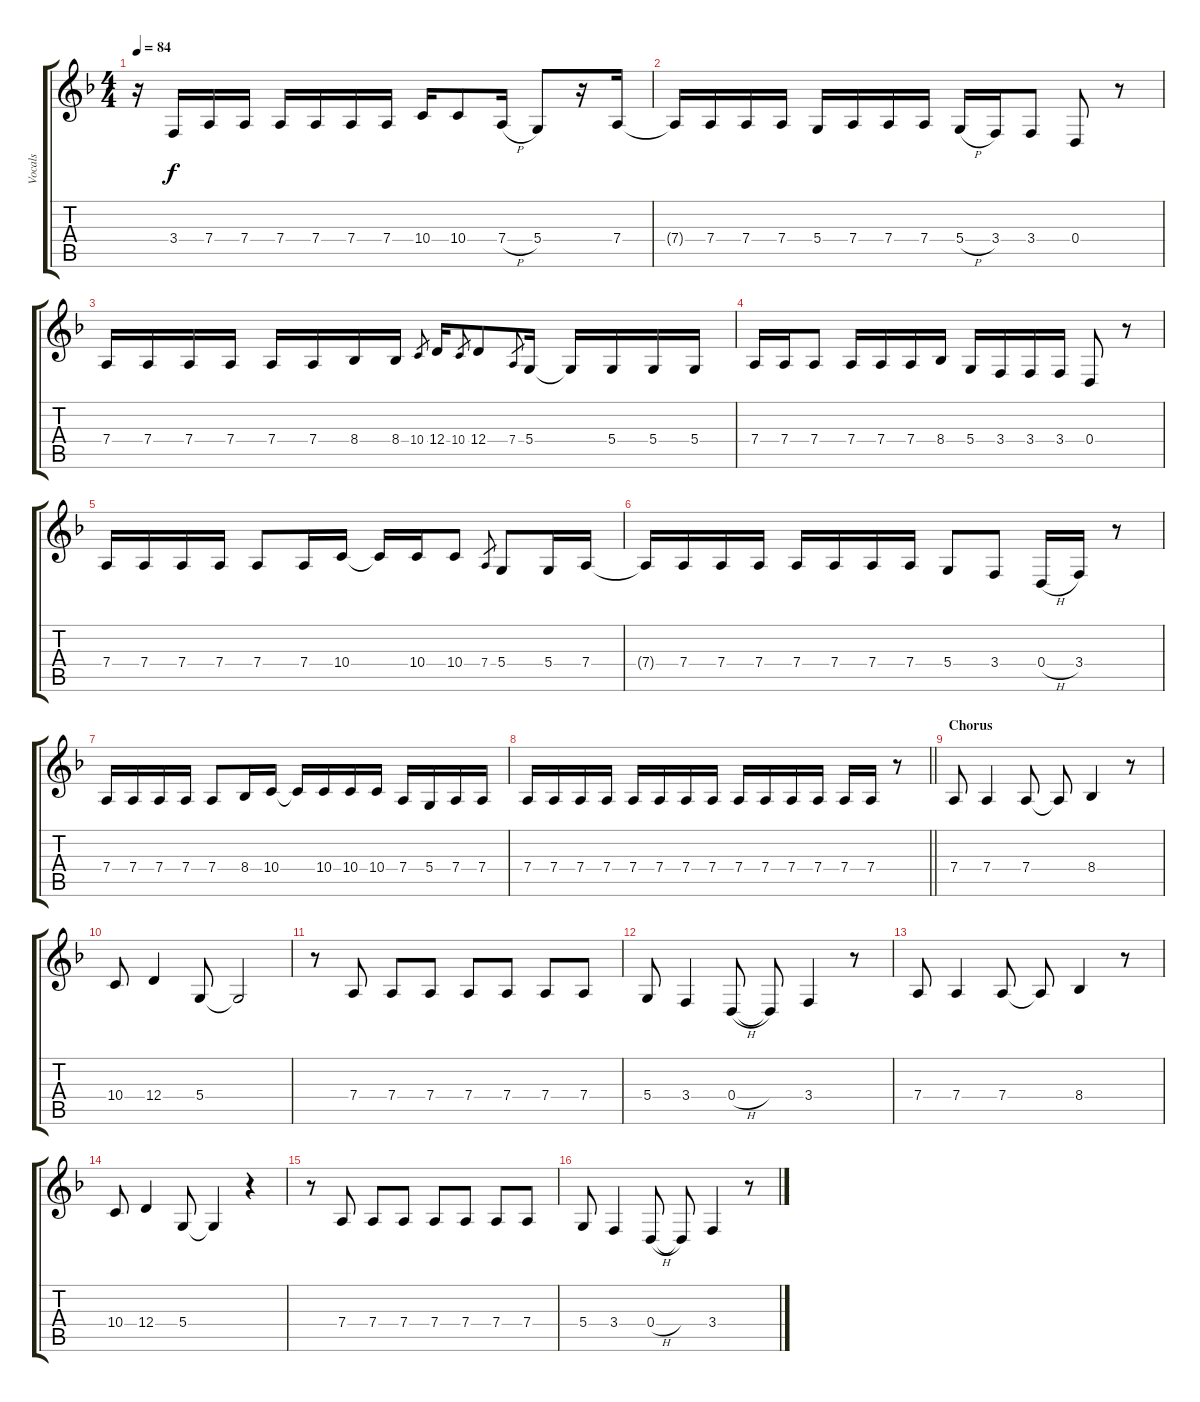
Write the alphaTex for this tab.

\track ("Vocals" "Vocals") {instrument clarinet}
\staff {score tabs}
\tuning (E4 B3 G3 D3 A2 E2) {hide}
\ts (4 4)
\tempo 84
\clef g2
\ks f
r.16{dy f} 3.4.16 7.4.16 7.4.16 7.4.16 7.4.16 7.4.16 7.4.16 10.4.16 10.4.8 7.4{h}.16 5.4.8 r.16 7.4.16 |
7.4{t}.16 7.4.16 7.4.16 7.4.16 5.4.16 7.4.16 7.4.16 7.4.16 5.4{h}.16 3.4.16 3.4.8 0.4.8 r.8 |
7.4.16 7.4.16 7.4.16 7.4.16 7.4.16 7.4.16 8.4.16 8.4.16 10.4.8{gr} 12.4.16 10.4.8{gr} 12.4.8 7.4.8{gr} 5.4.16 5.4{t}.16 5.4.16 5.4.16 5.4.16 |
7.4.16 7.4.16 7.4.8 7.4.16 7.4.16 7.4.16 8.4.16 5.4.16 3.4.16 3.4.16 3.4.16 0.4.8 r.8 |
7.4.16 7.4.16 7.4.16 7.4.16 7.4.8 7.4.16 10.4.16 10.4{t}.16 10.4.16 10.4.8 7.4.8{gr} 5.4.8 5.4.16 7.4.16 |
7.4{t}.16 7.4.16 7.4.16 7.4.16 7.4.16 7.4.16 7.4.16 7.4.16 5.4.8 3.4.8 0.4{h}.16 3.4.16 r.8 |
7.4.16 7.4.16 7.4.16 7.4.16 7.4.8 8.4.16 10.4.16 10.4{t}.16 10.4.16 10.4.16 10.4.16 7.4.16 5.4.16 7.4.16 7.4.16 |
\barLineRight lightlight
7.4.16 7.4.16 7.4.16 7.4.16 7.4.16 7.4.16 7.4.16 7.4.16 7.4.16 7.4.16 7.4.16 7.4.16 7.4.16 7.4.16 r.8 |
\section ("" "Chorus")
7.4.8 7.4.4 7.4.8 7.4{t}.8 8.4.4 r.8 |
10.4.8 12.4.4 5.4.8 5.4{t}.2 |
r.8 7.4.8 7.4.8 7.4.8 7.4.8 7.4.8 7.4.8 7.4.8 |
5.4.8 3.4.4 0.4{h}.8 0.4{t}.8 3.4.4 r.8 |
7.4.8 7.4.4 7.4.8 7.4{t}.8 8.4.4 r.8 |
10.4.8 12.4.4 5.4.8 5.4{t}.4 r.4 |
r.8 7.4.8 7.4.8 7.4.8 7.4.8 7.4.8 7.4.8 7.4.8 |
5.4.8 3.4.4 0.4{h}.8 0.4{t}.8 3.4.4 r.8
